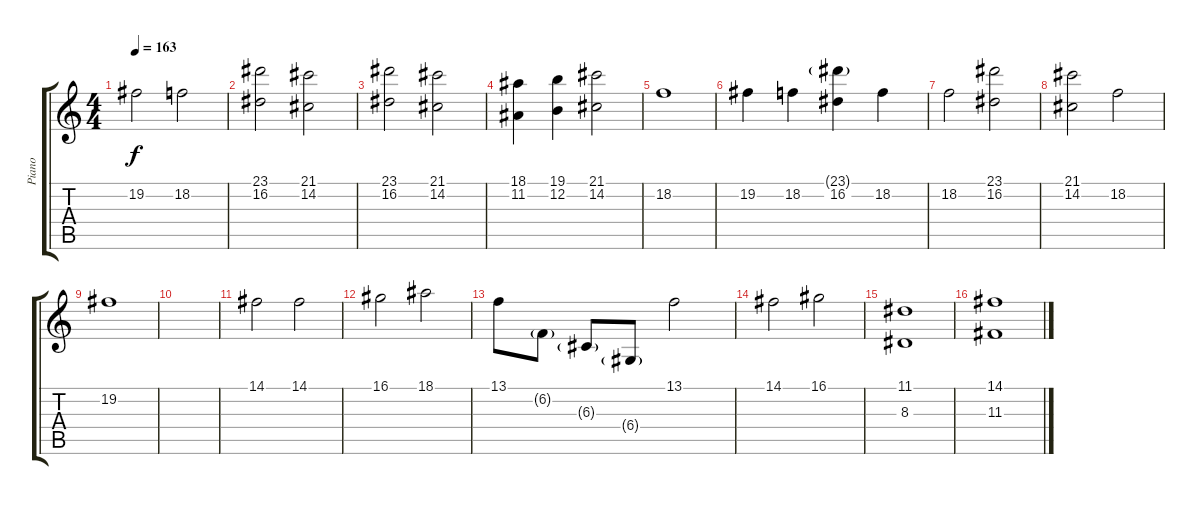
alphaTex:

\track ("Piano" "Piano") {instrument brightacousticpiano}
\staff {score tabs}
\tuning (E4 B3 G3 D3 A2 E2) {hide}
\ts (4 4)
\tempo 163
\clef g2
\ks c
19.2.2{dy f} 18.2.2 |
(23.1 16.2).2 (21.1 14.2).2 |
(23.1 16.2).2 (21.1 14.2).2 |
(18.1 11.2).4 (19.1 12.2).4 (21.1 14.2).2 |
18.2.1 |
19.2.4 18.2.4 (23.1{g} 16.2).4 18.2.4 |
18.2.2 (23.1 16.2).2 |
(21.1 14.2).2 18.2.2 |
19.2.1 |
|
14.1.2 14.1.2 |
16.1.2 18.1.2 |
13.1.8 6.2{g}.8 6.3{g}.8 6.4{g}.8 13.1.2 |
14.1.2 16.1.2 |
(11.1 8.3).1 |
(14.1 11.3).1
